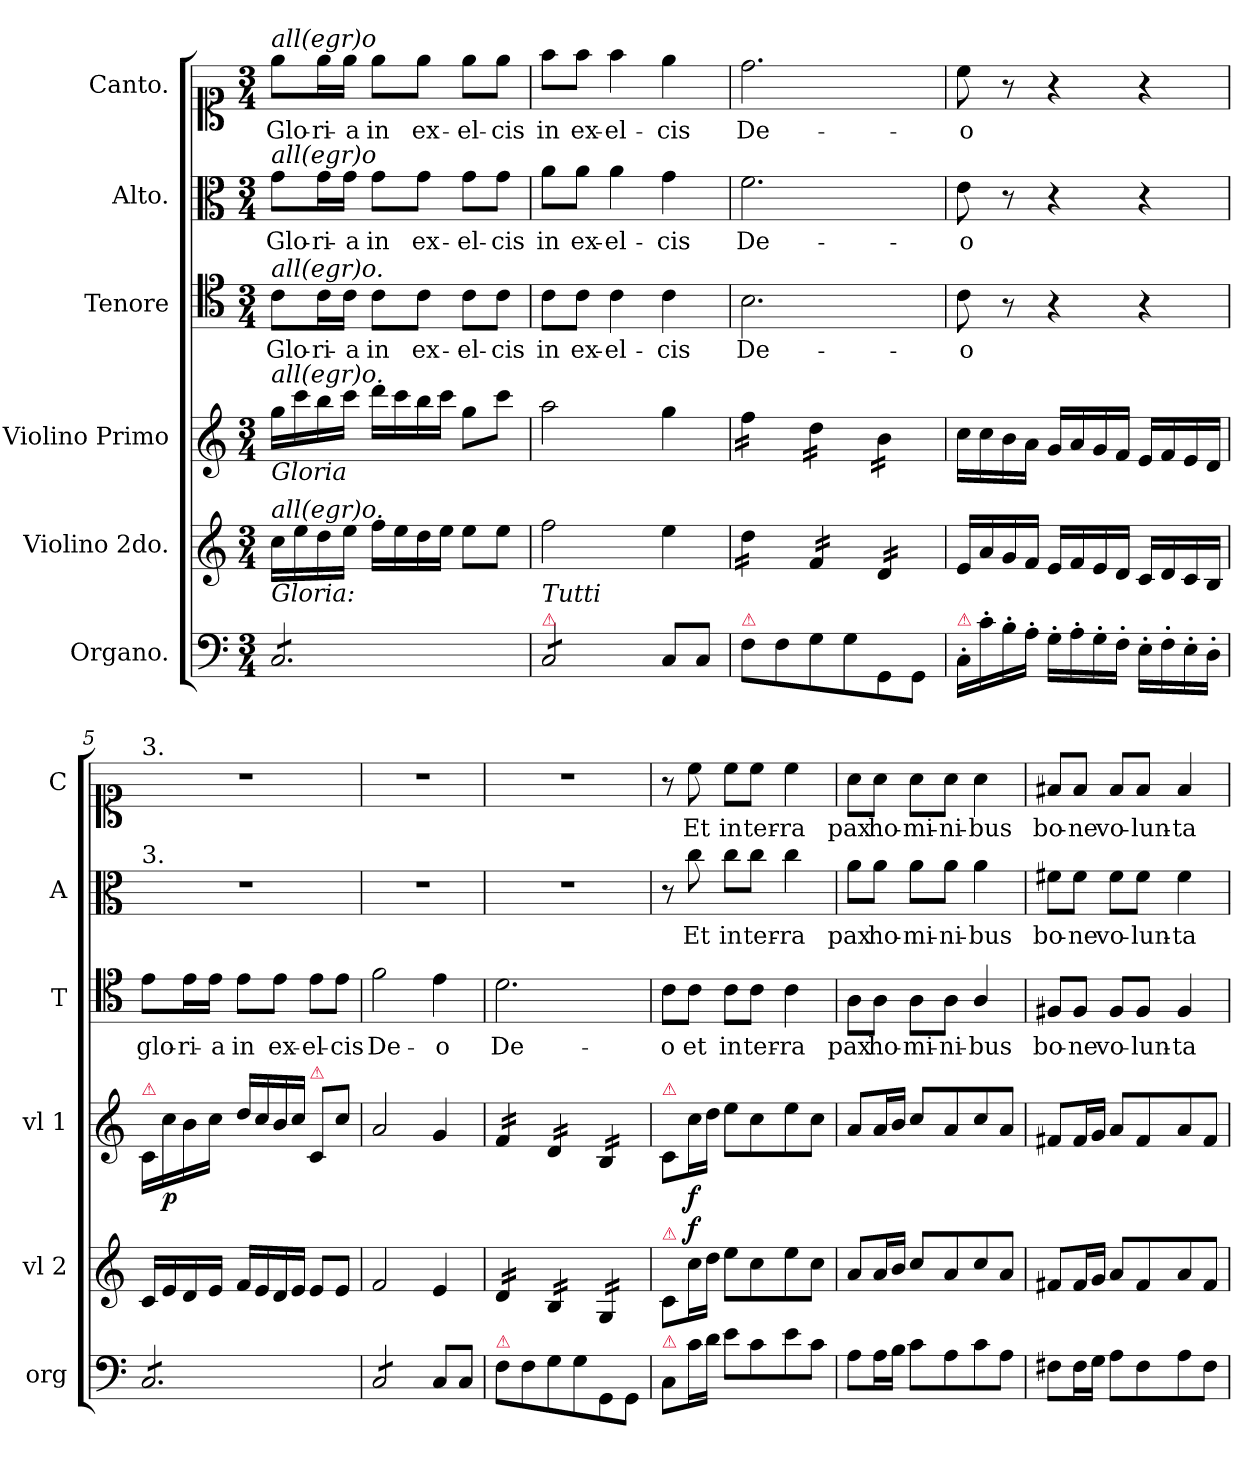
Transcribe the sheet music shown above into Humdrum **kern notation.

**kern	**kern	**dynam	**kern	**dynam	**kern	**text	**kern	**text	**kern	**text
*part6	*part5	*part5	*part4	*part4	*part3	*part3	*part2	*part2	*part1	*part1
*staff6	*staff5	*staff5	*staff4	*staff4	*staff3	*staff3	*staff2	*staff2	*staff1	*staff1
*I"Organo.	*I"Violino 2do.	*	*I"Violino Primo	*	*I"Tenore	*	*I"Alto.	*	*I"Canto.	*
*I'org	*I'vl 2	*	*I'vl 1	*	*I'T	*	*I'A	*	*I'C	*
*clefF4	*clefG2	*	*clefG2	*	*clefC4	*	*clefC3	*	*clefC1	*
*k[]	*k[]	*	*k[]	*	*k[]	*	*k[]	*	*k[]	*
*C:	*C:	*	*C:	*	*C:	*	*C:	*	*C:	*
*M3/4	*M3/4	*	*M3/4	*	*M3/4	*	*M3/4	*	*M3/4	*
=1	=1	=1	=1	=1	=1	=1	=1	=1	=1	=1
!	!	!	!	!	!	!	!	!	!LO:TX:a:i:t=all(egr)o	!
!	!	!	!	!	!	!	!LO:TX:a:i:t=all(egr)o	!	!	!
!	!	!	!	!	!LO:TX:a:i:t=all(egr)o.	!	!	!	!	!
!	!	!	!LO:TX:b:i:t=Gloria	!	!	!	!	!	!	!
!	!	!	!LO:TX:a:i:t=all(egr)o.	!	!	!	!	!	!	!
!	!LO:TX:a:i:t=all(egr)o.	!	!	!	!	!	!	!	!	!
!	!LO:TX:b:i:t=Gloria&colon;	!	!	!	!	!	!	!	!	!
!LO:TX:a:i:t=all(egr)o	!	!	!	!	!	!	!	!	!	!
!LO:TX:b:color=crimson:t=⚠	!	!	!	!	!	!	!	!	!	!
!LO:TX:b:i:t=Gloria	!	!	!	!	!	!	!	!	!	!
*tremolo	*	*	*	*	*	*	*	*	*	*
8C/L	16cc\LL	.	16gg\LL	.	8c\L	Glo-	8g\L	Glo-	8ee\L	Glo-
.	16ee\	.	16ccc\	.	.	.	.	.	.	.
8C/	16dd\	.	16bb\	.	16c\L	-ri-	16g\L	-ri-	16ee\L	-ri-
.	16ee\JJ	.	16ccc\JJ	.	16c\JJ	-a	16g\JJ	-a	16ee\JJ	-a
8C/	16ff\LL	.	16ddd\LL	.	8c\L	in	8g\L	in	8ee\L	in
.	16ee\	.	16ccc\	.	.	.	.	.	.	.
8C/	16dd\	.	16bb\	.	8c\J	ex-	8g\J	ex-	8ee\J	ex-
.	16ee\JJ	.	16ccc\JJ	.	.	.	.	.	.	.
8C/	8ee\L	.	8gg\L	.	8c\L	-el-	8g\L	-el-	8ee\L	-el-
8C/J	8ee\J	.	8ccc\J	.	8c\J	-cis	8g\J	-cis	8ee\J	-cis
=2	=2	=2	=2	=2	=2	=2	=2	=2	=2	=2
!LO:TX:a:color=crimson:t=⚠	!	!	!	!	!	!	!	!	!	!
!LO:TX:a:i:t=Tutti	!	!	!	!	!	!	!	!	!	!
8C/L	2ff\	.	2aa\	.	8c\L	in	8a\L	in	8ff\L	in
8C/	.	.	.	.	8c\J	ex-	8a\J	ex-	8ff\J	ex-
8C/	.	.	.	.	4c\	-el-	4a\	-el-	4ff\	-el-
8C/J	.	.	.	.	.	.	.	.	.	.
*Xtremolo	*	*	*	*	*	*	*	*	*	*
8C/L	4ee\	.	4gg\	.	4c\	-cis	4g\	-cis	4ee\	-cis
8C/J	.	.	.	.	.	.	.	.	.	.
=3	=3	=3	=3	=3	=3	=3	=3	=3	=3	=3
!LO:TX:a:color=crimson:t=⚠	!	!	!	!	!	!	!	!	!	!
*	*tremolo	*	*	*	*	*	*	*	*	*
*	*	*	*tremolo	*	*	*	*	*	*	*
8F\L	16dd\LL	.	16ff\LL	.	2.B\	De-	2.f\	De-	2.dd\	De-
.	16dd\	.	16ff\	.	.	.	.	.	.	.
8F\	16dd\	.	16ff\	.	.	.	.	.	.	.
.	16dd\JJ	.	16ff\JJ	.	.	.	.	.	.	.
8G\	16f/LL	.	16dd\LL	.	.	.	.	.	.	.
.	16f/	.	16dd\	.	.	.	.	.	.	.
8G\	16f/	.	16dd\	.	.	.	.	.	.	.
.	16f/JJ	.	16dd\JJ	.	.	.	.	.	.	.
8GG/	16d/LL	.	16b\LL	.	.	.	.	.	.	.
.	16d/	.	16b\	.	.	.	.	.	.	.
8GG/J	16d/	.	16b\	.	.	.	.	.	.	.
.	16d/JJ	.	16b\JJ	.	.	.	.	.	.	.
*	*	*	*Xtremolo	*	*	*	*	*	*	*
*	*Xtremolo	*	*	*	*	*	*	*	*	*
=4	=4	=4	=4	=4	=4	=4	=4	=4	=4	=4
!LO:TX:a:color=crimson:t=⚠	!	!	!	!	!	!	!	!	!	!
16C'</LL	16e/LL	.	16cc\LL	.	8c\	-o	8e\	-o	8cc\	-o
16c'>\	16a/	.	16cc\	.	.	.	.	.	.	.
16B'>\	16g/	.	16b\	.	8r	.	8r	.	8r	.
16A'>\JJ	16f/JJ	.	16a\JJ	.	.	.	.	.	.	.
16G'>\LL	16e/LL	.	16g/LL	.	4r	.	4r	.	4r	.
16A'>\	16f/	.	16a/	.	.	.	.	.	.	.
16G'>\	16e/	.	16g/	.	.	.	.	.	.	.
16F'>\JJ	16d/JJ	.	16f/JJ	.	.	.	.	.	.	.
16E'>\LL	16c/LL	.	16e/LL	.	4r	.	4r	.	4r	.
16F'>\	16d/	.	16f/	.	.	.	.	.	.	.
16E'>\	16c/	.	16e/	.	.	.	.	.	.	.
16D'>\JJ	16B/JJ	.	16d/JJ	.	.	.	.	.	.	.
=5	=5	=5	=5	=5	=5	=5	=5	=5	=5	=5
!	!	!	!	!	!	!	!	!	!LO:TX:a:t=3.	!
!	!	!	!	!	!	!	!LO:TX:a:t=3.	!	!	!
!	!	!	!LO:TX:a:color=crimson:t=⚠	!	!	!	!	!	!	!
*tremolo	*	*	*	*	*	*	*	*	*	*
8C/L	16c/LL	.	16c/LL	.	8e\L	glo-	2.r	.	2.r	.
!	!	!	!	!LO:DY:b	!	!	!	!	!	!
.	16e/	.	16cc\	p	.	.	.	.	.	.
8C/	16d/	.	16b\	.	16e\L	-ri-	.	.	.	.
.	16e/JJ	.	16cc\JJ	.	16e\JJ	-a	.	.	.	.
8C/	16f/LL	.	16dd/LL	.	8e\L	in	.	.	.	.
.	16e/	.	16cc/	.	.	.	.	.	.	.
8C/	16d/	.	16b/	.	8e\J	ex-	.	.	.	.
.	16e/JJ	.	16cc/JJ	.	.	.	.	.	.	.
!	!	!	!LO:TX:a:color=crimson:t=⚠	!	!	!	!	!	!	!
8C/	8e/L	.	8c/L	.	8e\L	-el-	.	.	.	.
8C/J	8e/J	.	8cc\J	.	8e\J	-cis	.	.	.	.
=6	=6	=6	=6	=6	=6	=6	=6	=6	=6	=6
8C/L	2f/	.	2a/	.	2f\	De-	2.r	.	2.r	.
8C/	.	.	.	.	.	.	.	.	.	.
8C/	.	.	.	.	.	.	.	.	.	.
8C/J	.	.	.	.	.	.	.	.	.	.
*Xtremolo	*	*	*	*	*	*	*	*	*	*
8C/L	4e/	.	4g/	.	4e\	-o	.	.	.	.
8C/J	.	.	.	.	.	.	.	.	.	.
=7	=7	=7	=7	=7	=7	=7	=7	=7	=7	=7
!LO:TX:a:color=crimson:t=⚠	!	!	!	!	!	!	!	!	!	!
*	*tremolo	*	*	*	*	*	*	*	*	*
*	*	*	*tremolo	*	*	*	*	*	*	*
8F\L	16d/LL	.	16f/LL	.	2.d\	De-	2.r	.	2.r	.
.	16d/	.	16f/	.	.	.	.	.	.	.
8F\	16d/	.	16f/	.	.	.	.	.	.	.
.	16d/JJ	.	16f/JJ	.	.	.	.	.	.	.
8G\	16B/LL	.	16d/LL	.	.	.	.	.	.	.
.	16B/	.	16d/	.	.	.	.	.	.	.
8G\	16B/	.	16d/	.	.	.	.	.	.	.
.	16B/JJ	.	16d/JJ	.	.	.	.	.	.	.
8GG/	16G/LL	.	16B/LL	.	.	.	.	.	.	.
.	16G/	.	16B/	.	.	.	.	.	.	.
8GG/J	16G/	.	16B/	.	.	.	.	.	.	.
.	16G/JJ	.	16B/JJ	.	.	.	.	.	.	.
*	*	*	*Xtremolo	*	*	*	*	*	*	*
*	*Xtremolo	*	*	*	*	*	*	*	*	*
=8	=8	=8	=8	=8	=8	=8	=8	=8	=8	=8
!	!	!	!LO:TX:a:color=crimson:t=⚠	!	!	!	!	!	!	!
!	!LO:TX:a:color=crimson:t=⚠	!	!	!	!	!	!	!	!	!
!LO:TX:a:color=crimson:t=⚠	!	!	!	!	!	!	!	!	!	!
8C/L	8c/L	.	8c/L	.	8c\L	-o	8r	.	8r	.
!	!	!LO:DY:a	!	!LO:DY:b	!	!	!	!	!	!
16c\L	16cc\L	f	16cc\L	f	8c\J	et	8cc\	Et	8cc\	Et
16d\JJ	16dd\JJ	.	16dd\JJ	.	.	.	.	.	.	.
8e\L	8ee\L	.	8ee\L	.	8c\L	in	8cc\L	in	8cc\L	in
8c\	8cc\	.	8cc\	.	8c\J	ter-	8cc\J	ter-	8cc\J	ter-
8e\	8ee\	.	8ee\	.	4c\	-ra	4cc\	-ra	4cc\	-ra
8c\J	8cc\J	.	8cc\J	.	.	.	.	.	.	.
=9	=9	=9	=9	=9	=9	=9	=9	=9	=9	=9
8A\L	8a/L	.	8a/L	.	8A\L	pax	8a\L	pax	8a\L	pax
16A\L	16a/L	.	16a/L	.	8A\J	ho-	8a\J	ho-	8a\J	ho-
16B\JJ	16b/JJ	.	16b/JJ	.	.	.	.	.	.	.
8c\L	8cc/L	.	8cc/L	.	8A\L	-mi-	8a\L	-mi-	8a\L	-mi-
8A\	8a/	.	8a/	.	8A\J	-ni-	8a\J	-ni-	8a\J	-ni-
8c\	8cc/	.	8cc/	.	4A/	-bus	4a\	-bus	4a\	-bus
8A\J	8a/J	.	8a/J	.	.	.	.	.	.	.
=10	=10	=10	=10	=10	=10	=10	=10	=10	=10	=10
8F#X\L	8f#X/L	.	8f#X/L	.	8F#X/L	bo-	8f#X\L	bo-	8f#X/L	bo-
16F#\L	16f#/L	.	16f#/L	.	8F#/J	-ne	8f#\J	-ne	8f#/J	-ne
16G\JJ	16g/JJ	.	16g/JJ	.	.	.	.	.	.	.
8A\L	8a/L	.	8a/L	.	8F#/L	vo-	8f#\L	vo-	8f#/L	vo-
8F#\	8f#/	.	8f#/	.	8F#/J	-lun-	8f#\J	-lun-	8f#/J	-lun-
8A\	8a/	.	8a/	.	4F#/	-ta-	4f#\	-ta-	4f#/	-ta-
8F#\J	8f#/J	.	8f#/J	.	.	.	.	.	.	.
=	=	=	=	=	=	=	=	=	=	=
*-	*-	*-	*-	*-	*-	*-	*-	*-	*-	*-
